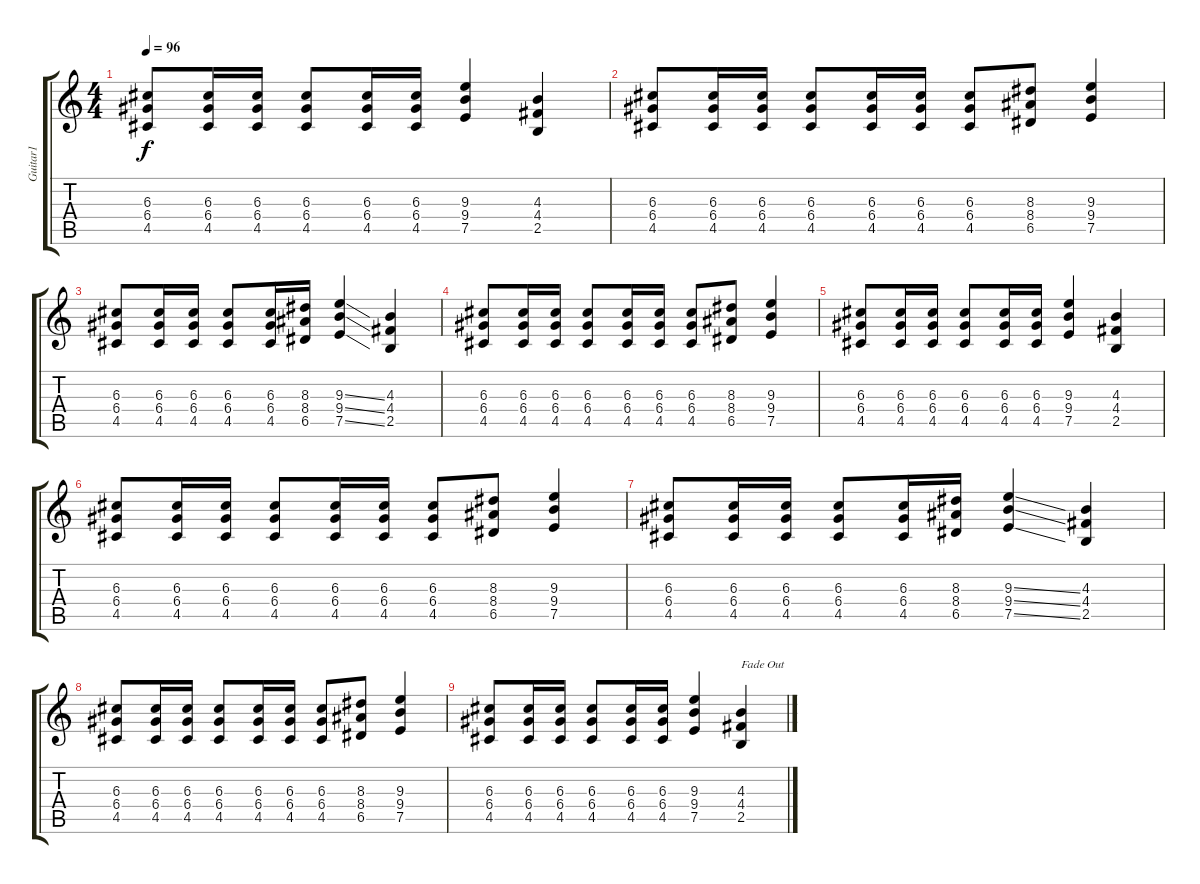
\track ("Guitar1" "Guitar1") {instrument overdrivenguitar}
\staff {score tabs}
\tuning (E4 B3 G3 D3 A2 E2) {hide}
\ts (4 4)
\tempo 96
\clef g2
\ks c
(6.3 6.4 4.5).8{dy f} (6.3 6.4 4.5).16 (6.3 6.4 4.5).16 (6.3 6.4 4.5).8 (6.3 6.4 4.5).16 (6.3 6.4 4.5).16 (9.3 9.4 7.5).4 (4.3 4.4 2.5).4 |
(6.3 6.4 4.5).8 (6.3 6.4 4.5).16 (6.3 6.4 4.5).16 (6.3 6.4 4.5).8 (6.3 6.4 4.5).16 (6.3 6.4 4.5).16 (6.3 6.4 4.5).8 (8.3 8.4 6.5).8 (9.3 9.4 7.5).4 |
(6.3 6.4 4.5).8 (6.3 6.4 4.5).16 (6.3 6.4 4.5).16 (6.3 6.4 4.5).8 (6.3 6.4 4.5).16 (8.3 8.4 6.5).16 (9.3{ss} 9.4{ss} 7.5{ss}).4 (4.3 4.4 2.5).4 |
(6.3 6.4 4.5).8 (6.3 6.4 4.5).16 (6.3 6.4 4.5).16 (6.3 6.4 4.5).8 (6.3 6.4 4.5).16 (6.3 6.4 4.5).16 (6.3 6.4 4.5).8 (8.3 8.4 6.5).8 (9.3 9.4 7.5).4 |
(6.3 6.4 4.5).8 (6.3 6.4 4.5).16 (6.3 6.4 4.5).16 (6.3 6.4 4.5).8 (6.3 6.4 4.5).16 (6.3 6.4 4.5).16 (9.3 9.4 7.5).4 (4.3 4.4 2.5).4 |
(6.3 6.4 4.5).8 (6.3 6.4 4.5).16 (6.3 6.4 4.5).16 (6.3 6.4 4.5).8 (6.3 6.4 4.5).16 (6.3 6.4 4.5).16 (6.3 6.4 4.5).8 (8.3 8.4 6.5).8 (9.3 9.4 7.5).4 |
(6.3 6.4 4.5).8 (6.3 6.4 4.5).16 (6.3 6.4 4.5).16 (6.3 6.4 4.5).8 (6.3 6.4 4.5).16 (8.3 8.4 6.5).16 (9.3{ss} 9.4{ss} 7.5{ss}).4 (4.3 4.4 2.5).4 |
(6.3 6.4 4.5).8 (6.3 6.4 4.5).16 (6.3 6.4 4.5).16 (6.3 6.4 4.5).8 (6.3 6.4 4.5).16 (6.3 6.4 4.5).16 (6.3 6.4 4.5).8 (8.3 8.4 6.5).8 (9.3 9.4 7.5).4 |
(6.3 6.4 4.5).8 (6.3 6.4 4.5).16 (6.3 6.4 4.5).16 (6.3 6.4 4.5).8 (6.3 6.4 4.5).16 (6.3 6.4 4.5).16 (9.3 9.4 7.5).4 (4.3 4.4 2.5).4{txt "Fade Out"}
